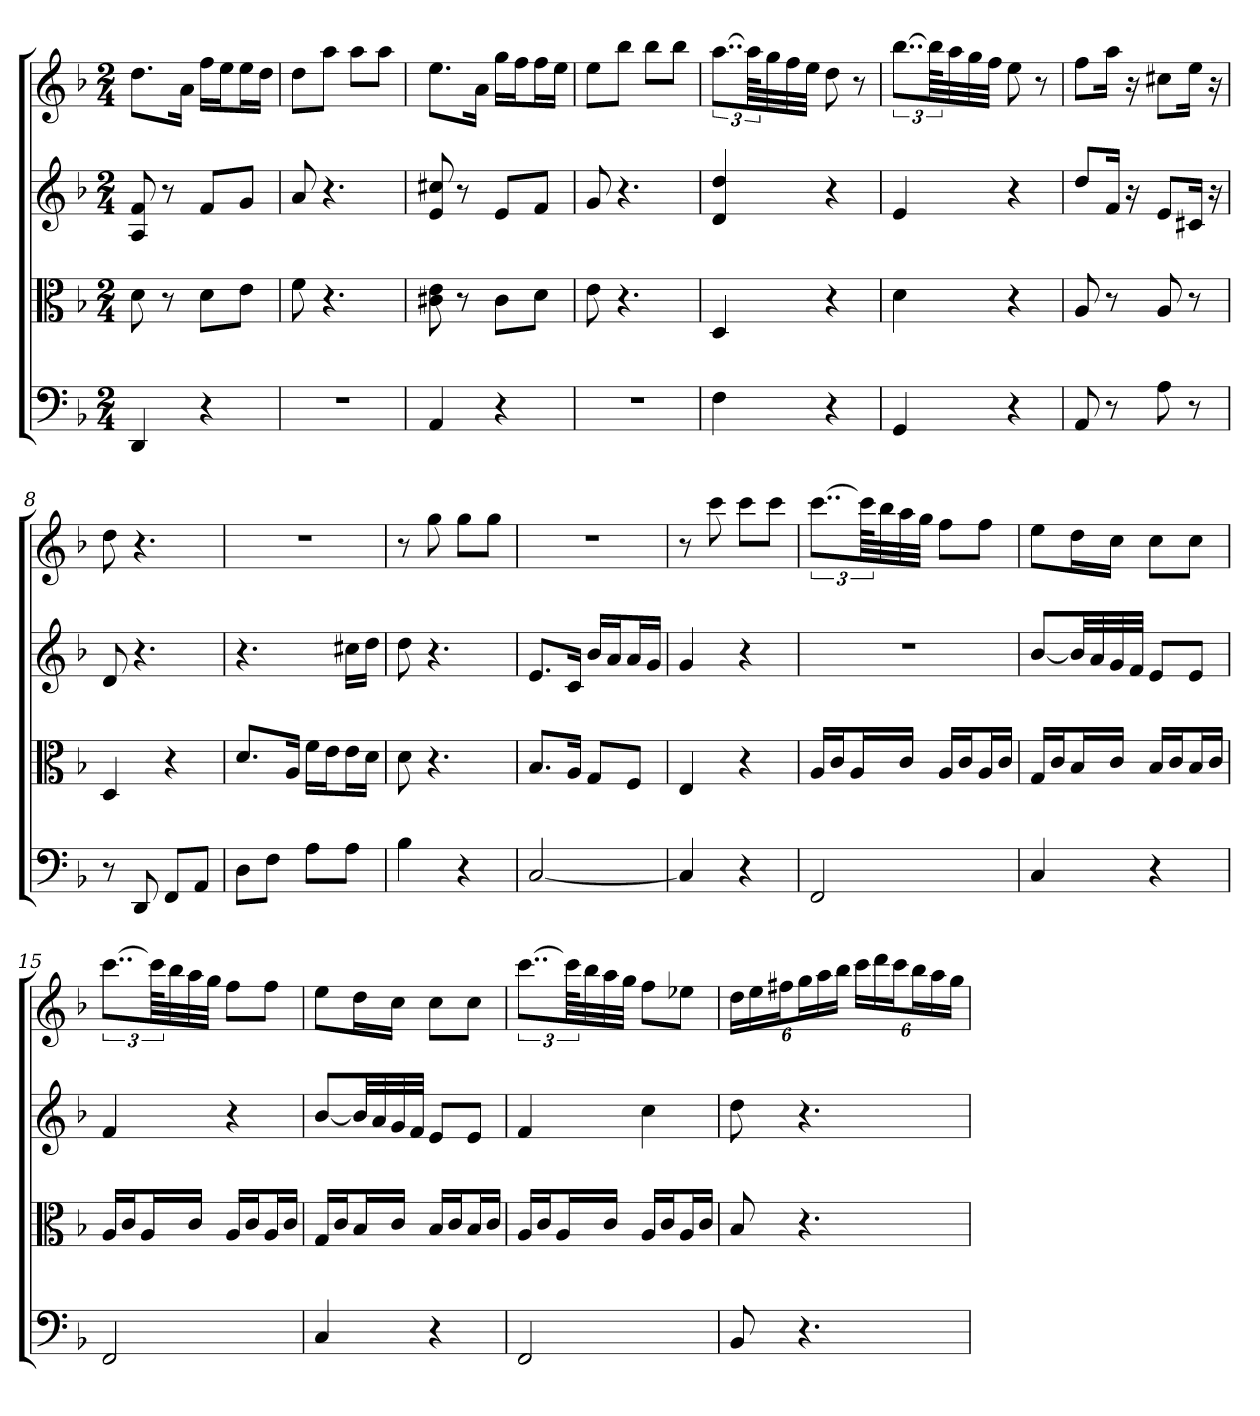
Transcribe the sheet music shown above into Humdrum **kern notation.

**kern	**kern	**kern	**kern
*part4	*part3	*part2	*part1
*staff4	*staff3	*staff2	*staff1
*clefF4	*clefC3	*	*
*k[b-]	*k[b-]	*k[b-]	*k[b-]
*d:	*d:	*d:	*d:
*M2/4	*M2/4	*M2/4	*M2/4
=	=	=	=
4DD	8d	8A 8f	8.ddL
.	8r	8r	.
.	.	.	16aJk
4r	8d\L	8fL	16ffLL
.	.	.	16eeJ
.	8e\J	8gJ	16eeL
.	.	.	16ddJJ
=2	=2	=2	=2
2r	8f	8a	8ddL
.	4.r	4.r	8aaJ
.	.	.	8aaL
.	.	.	8aaJ
=3	=3	=3	=3
4AA	8c#X 8e	8e 8cc#X	8.eeL
.	8r	8r	.
.	.	.	16aJk
4r	8c#\L	8eL	16ggLL
.	.	.	16ffJ
.	8d\J	8fJ	16ffL
.	.	.	16eeJJ
=4	=4	=4	=4
2r	8e	8g	8eeL
.	4.r	4.r	8bb-J
.	.	.	8bb-L
.	.	.	8bb-J
=5	=5	=5	=5
4F	4D	4d 4dd	[12..aaL
.	.	.	96aaKLL]
.	.	.	32gg
.	.	.	32ff
.	.	.	32eeJJJ
4r	4r	4r	8dd
.	.	.	8r
=6	=6	=6	=6
4GG	4d	4e	[12..bb-L
.	.	.	96bb-KLL]
.	.	.	32aa
.	.	.	32gg
.	.	.	32ffJJJ
4r	4r	4r	8ee
.	.	.	8r
=7	=7	=7	=7
8AA	8A	8ddL	8ffL
8r	8r	16fJk	16aaJk
.	.	16r	16r
8A	8A	8eL	8cc#XL
8r	8r	16c#XJk	16eeJk
.	.	16r	16r
=8	=8	=8	=8
8r	4D	8d	8dd
8DD	.	4.r	4.r
8FF/L	4r	.	.
8AA/J	.	.	.
=9	=9	=9	=9
8D\L	8.d/L	4.r	2r
8F\J	.	.	.
.	16A/Jk	.	.
8A\L	16f\LL	.	.
.	16e\J	.	.
8A\J	16e\L	16cc#XLL	.
.	16d\JJ	16ddJJ	.
=10	=10	=10	=10
4B-	8d	8dd	8r
.	4.r	4.r	8gg
4r	.	.	8ggL
.	.	.	8ggJ
=11	=11	=11	=11
[2C	8.B-/L	8.eL	2r
.	16A/Jk	16cJk	.
.	8G/L	16b-LL	.
.	.	16aJ	.
.	8F/J	16aL	.
.	.	16gJJ	.
=12	=12	=12	=12
4C]	4E	4g	8r
.	.	.	8ccc
4r	4r	4r	8cccL
.	.	.	8cccJ
=13	=13	=13	=13
2FF	16A/LL	2r	[12..cccL
.	16c/J	.	.
.	16A/L	.	.
.	.	.	96cccKLL]
.	.	.	32bb-
.	16c/JJ	.	32aa
.	.	.	32ggJJJ
.	16A/LL	.	8ffL
.	16c/J	.	.
.	16A/L	.	8ffJ
.	16c/JJ	.	.
=14	=14	=14	=14
4C	16G/LL	[8b-L	8eeL
.	16c/J	.	.
.	16B-/L	32b-LL]	16ddL
.	.	32a	.
.	16c/JJ	32g	16ccJJ
.	.	32fJJJ	.
4r	16B-/LL	8eL	8ccL
.	16c/J	.	.
.	16B-/L	8eJ	8ccJ
.	16c/JJ	.	.
=15	=15	=15	=15
2FF	16A/LL	4f	[12..cccL
.	16c/J	.	.
.	16A/L	.	.
.	.	.	96cccKLL]
.	.	.	32bb-
.	16c/JJ	.	32aa
.	.	.	32ggJJJ
.	16A/LL	4r	8ffL
.	16c/J	.	.
.	16A/L	.	8ffJ
.	16c/JJ	.	.
=16	=16	=16	=16
4C	16G/LL	[8b-L	8eeL
.	16c/J	.	.
.	16B-/L	32b-LL]	16ddL
.	.	32a	.
.	16c/JJ	32g	16ccJJ
.	.	32fJJJ	.
4r	16B-/LL	8eL	8ccL
.	16c/J	.	.
.	16B-/L	8eJ	8ccJ
.	16c/JJ	.	.
=17	=17	=17	=17
2FF	16A/LL	4f	[12..cccL
.	16c/J	.	.
.	16A/L	.	.
.	.	.	96cccKLL]
.	.	.	32bb-
.	16c/JJ	.	32aa
.	.	.	32ggJJJ
.	16A/LL	4cc	8ffL
.	16c/J	.	.
.	16A/L	.	8ee-XJ
.	16c/JJ	.	.
=18	=18	=18	=18
8BB-	8B-	8dd	24ddLL
.	.	.	24ee
.	.	.	24ff#XJ
4.r	4.r	4.r	24ggL
.	.	.	24aa
.	.	.	24bb-JJ
.	.	.	24cccLL
.	.	.	24ddd
.	.	.	24cccJ
.	.	.	24bb-L
.	.	.	24aa
.	.	.	24ggJJ
=	=	=	=
*-	*-	*-	*-
